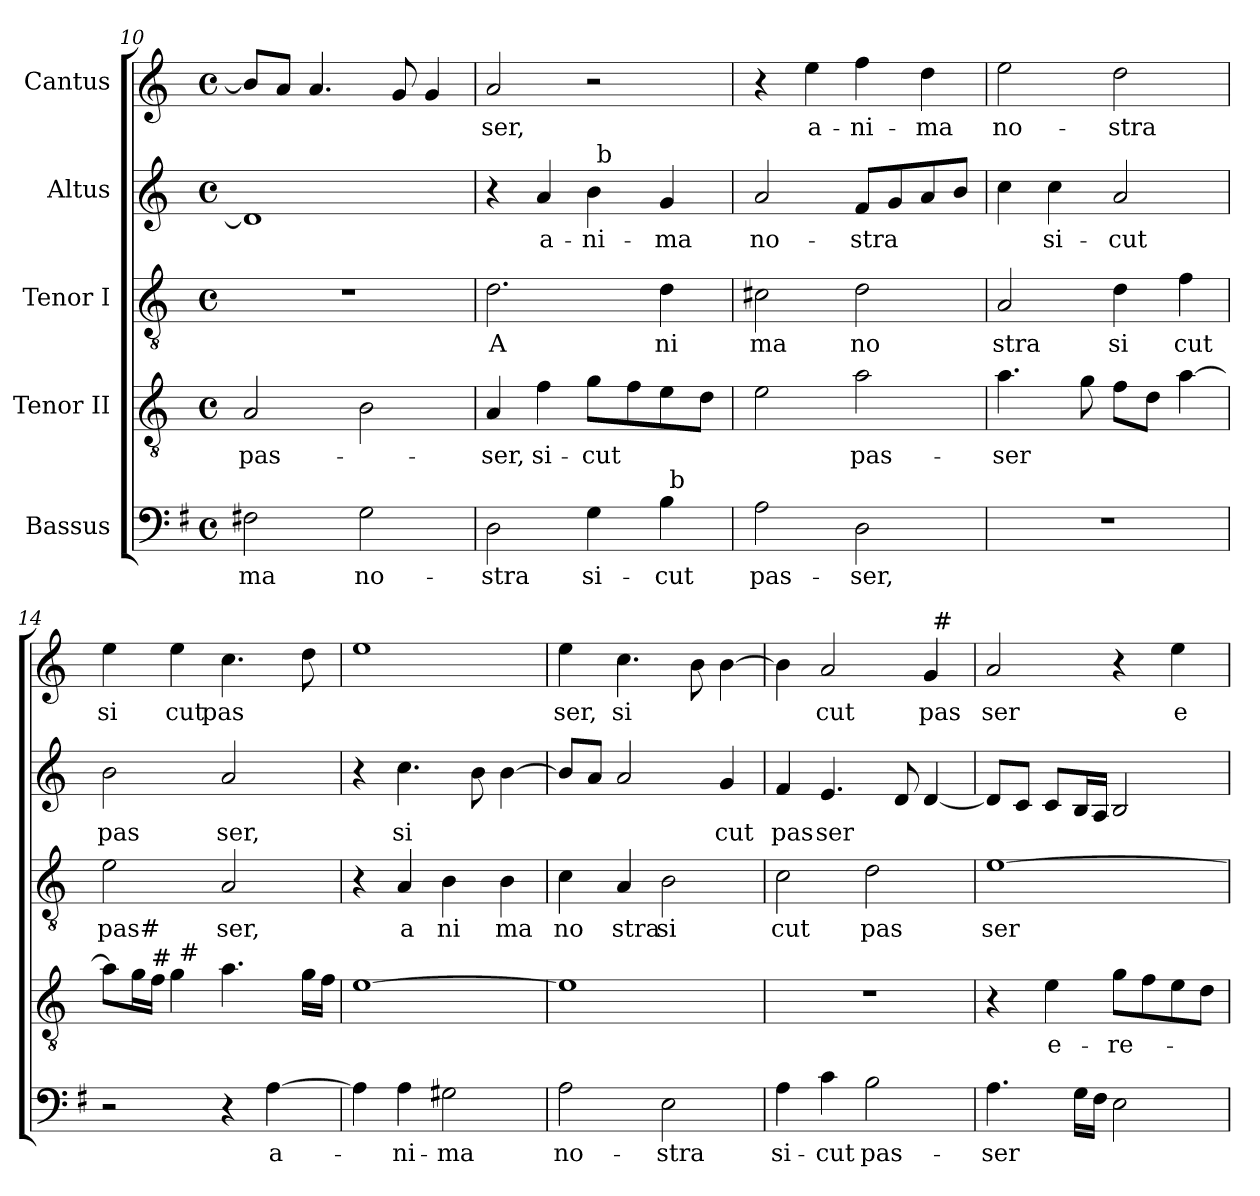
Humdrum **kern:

**kern	**text	**kern	**text	**kern	**text	**kern	**text	**kern	**text
*part5	*part5	*part4	*part4	*part3	*part3	*part2	*part2	*part1	*part1
*staff5	*staff5	*staff4	*staff4	*staff3	*staff3	*staff2	*staff2	*staff1	*staff1
*I"Bassus	*	*I"Tenor II	*	*I"Tenor I	*	*I"Altus	*	*I"Cantus	*
*clefF4	*	*clefGv2	*	*clefGv2	*	*clefG2	*	*clefG2	*
*ITrd-3c-5	*	*	*	*	*	*	*	*	*
*k[]	*	*	*	*	*	*k[]	*	*	*
*C:	*	*	*	*	*	*C:	*	*	*
*M4/4	*	*M4/4	*	*M4/4	*	*M4/4	*	*M4/4	*
*met(c)	*	*met(c)	*	*met(c)	*	*met(c)	*	*met(c)	*
=10	=10	=10	=10	=10	=10	=10	=10	=10	=10
!	!LO:LY:b:cj	!	!LO:LY:b	!	!	!	!	!	!
2Bn\	-ma	2A/	pas-	1r	.	1d]	.	8b/L]	.
.	.	.	.	.	.	.	.	8a/J	.
.	.	.	.	.	.	.	.	4.a/	.
!	!LO:LY:b:cj	!	!	!	!	!	!	!	!
2c\	no-	2B\	.	.	.	.	.	.	.
.	.	.	.	.	.	.	.	8g/	.
.	.	.	.	.	.	.	.	4g/	.
=11	=11	=11	=11	=11	=11	=11	=11	=11	=11
!	!LO:LY:b:cj	!	!LO:LY:b:cj	!	!LO:LY:b:cj	!	!	!	!LO:LY:b:cj
*^	*	*	*	*	*	*^	*	*	*
2G\	2ryy	-stra	4A/	-ser,	2.d\	A	4r	2ryy	.	2a/	-ser,
!	!	!	!	!LO:LY:b:cj	!	!	!	!	!LO:LY:b:cj	!	!
.	.	.	4f\	si-	.	.	4a/	.	a-	.	.
!	!	!LO:LY:b:cj	!	!LO:LY:b	!	!	!	!	!LO:LY:b:cj	!	!
4c\	4ryy	si-	8g\L	-cut	.	.	4b\	64ryy	-ni-	2r	.
!	!	!	!	!	!	!	!	!LO:TX:a:t=b	!	!	!
.	.	.	.	.	.	.	.	4ryy	.	.	.
.	.	.	8f\	.	.	.	.	.	.	.	.
!	!	!LO:LY:b:cj	!	!	!	!LO:LY:b:cj	!	!	!LO:LY:b:cj	!	!
4e\	64ryy	-cut	8e\	.	4d\	ni	4g/	.	-ma	.	.
!	!LO:TX:a:t=b	!	!	!	!	!	!	!	!	!	!
.	8...ryy	.	.	.	.	.	.	8...ryy	.	.	.
.	.	.	8d\J	.	.	.	.	.	.	.	.
=12	=12	=12	=12	=12	=12	=12	=12	=12	=12	=12	=12
!	!	!LO:LY:b:cj	!	!	!	!LO:LY:b:cj	!	!	!LO:LY:b:cj	!	!
*v	*v	*	*	*	*	*	*v	*v	*	*	*
2d\	pas-	2e\	.	2c#X\	ma	2a/	no-	4r	.
!	!	!	!	!	!	!	!	!	!LO:LY:b:cj
.	.	.	.	.	.	.	.	4ee\	a-
!	!LO:LY:b:cj	!	!LO:LY:b:cj	!	!LO:LY:b:cj	!	!LO:LY:b	!	!LO:LY:b:cj
2G\	-ser,	2a\	pas-	2d\	no	8f/L	-stra	4ff\	-ni-
.	.	.	.	.	.	8g/	.	.	.
!	!	!	!	!	!	!	!	!	!LO:LY:b:cj
.	.	.	.	.	.	8a/	.	4dd\	-ma
.	.	.	.	.	.	8b/J	.	.	.
=13	=13	=13	=13	=13	=13	=13	=13	=13	=13
!	!	!	!LO:LY:b	!	!LO:LY:b:cj	!	!	!	!LO:LY:b:cj
1r	.	4.a\	-ser	2A/	stra	4cc\	.	2ee\	no-
!	!	!	!	!	!	!	!LO:LY:b:cj	!	!
.	.	.	.	.	.	4cc\	si-	.	.
.	.	8g\	.	.	.	.	.	.	.
!	!	!	!	!	!LO:LY:b:cj	!	!LO:LY:b:cj	!	!LO:LY:b:cj
.	.	8f\L	.	4d\	si	2a/	-cut	2dd\	-stra
.	.	8d\J	.	.	.	.	.	.	.
!	!	!	!	!	!LO:LY:b:cj	!	!	!	!
.	.	[>4a\	.	4f\	cut	.	.	.	.
!!LO:LB:g=z
=14	=14	=14	=14	=14	=14	=14	=14	=14	=14
!	!	!	!	!	!LO:LY:b:cj	!	!LO:LY:b:cj	!	!LO:LY:b:cj
*	*	*^	*	*	*	*	*	*	*
2r	.	8a\L]	4ryy	.	2e\	pas#	2b\	pas	4ee\	si
.	.	16g\	.	.	.	.	.	.	.	.
!	!	!LO:TX:a:t=#	!	!	!	!	!	!	!	!
.	.	16f\J	.	.	.	.	.	.	.	.
!	!	!	!	!	!	!	!	!	!	!LO:LY:b:cj
.	.	4g\	64ryy	.	.	.	.	.	4ee\	cut
!	!	!	!LO:TX:a:t=#	!	!	!	!	!	!	!
.	.	.	2ryy	.	.	.	.	.	.	.
!	!	!	!	!	!	!LO:LY:b:cj	!	!LO:LY:b:cj	!	!LO:LY:b
4r	.	4.a\	.	.	2A/	ser,	2a/	ser,	4.cc\	pas
!	!LO:LY:b:cj	!	!	!	!	!	!	!	!	!
[>4d\	a-	.	.	.	.	.	.	.	.	.
.	.	.	8...ryy	.	.	.	.	.	.	.
.	.	16g\L	.	.	.	.	.	.	8dd\	.
.	.	16f\J	.	.	.	.	.	.	.	.
*	*	*v	*v	*	*	*	*	*	*	*
=15	=15	=15	=15	=15	=15	=15	=15	=15	=15
4d\]	.	[>1e	.	4r	.	4r	.	1ee	.
!	!LO:LY:b:cj	!	!	!	!LO:LY:b:cj	!	!LO:LY:b:cj	!	!
4d\	-ni-	.	.	4A/	a	4.cc\	si	.	.
!	!LO:LY:b:cj	!	!	!	!LO:LY:b:cj	!	!	!	!
2c#X\	-ma	.	.	4B\	ni	.	.	.	.
.	.	.	.	.	.	8b\	.	.	.
!	!	!	!	!	!LO:LY:b:cj	!	!	!	!
.	.	.	.	4B\	ma	[<4b\	.	.	.
=16	=16	=16	=16	=16	=16	=16	=16	=16	=16
!	!LO:LY:b:cj	!	!	!	!LO:LY:b:cj	!	!	!	!LO:LY:b:cj
2d\	no-	1e]	.	4c\	no	8b/L]	.	4ee\	ser,
.	.	.	.	.	.	8a/J	.	.	.
!	!	!	!	!	!LO:LY:b:cj	!	!	!	!LO:LY:b:cj
.	.	.	.	4A/	stra	2a/	.	4.cc\	si
!	!LO:LY:b:cj	!	!	!	!LO:LY:b:cj	!	!	!	!
2A\	-stra	.	.	2B\	si	.	.	.	.
.	.	.	.	.	.	.	.	8b\	.
!	!	!	!	!	!	!	!LO:LY:b:cj	!	!
.	.	.	.	.	.	4g/	cut	[>4b\	.
=17	=17	=17	=17	=17	=17	=17	=17	=17	=17
!	!LO:LY:b:cj	!	!	!	!LO:LY:b:cj	!	!LO:LY:b:cj	!	!
*	*	*	*	*	*	*	*	*^	*
4d\	si-	1r	.	2c\	cut	4f/	pas	4b\]	2ryy	.
!	!LO:LY:b:cj	!	!	!	!	!	!LO:LY:b	!	!	!LO:LY:b:cj
4f\	-cut	.	.	.	.	4.e/	ser	2a/	.	cut
!	!LO:LY:b:cj	!	!	!	!LO:LY:b:cj	!	!	!	!	!
2e\	pas-	.	.	2d\	pas	.	.	.	4ryy	.
.	.	.	.	.	.	8d/	.	.	.	.
!	!	!	!	!	!	!	!	!	!	!LO:LY:b:cj
.	.	.	.	.	.	[<4d/	.	4g/	64ryy	pas
!	!	!	!	!	!	!	!	!	!LO:TX:a:t=#	!
.	.	.	.	.	.	.	.	.	8...ryy	.
=18	=18	=18	=18	=18	=18	=18	=18	=18	=18	=18
!	!LO:LY:b	!	!	!	!LO:LY:b:cj	!	!	!	!	!LO:LY:b:cj
*	*	*	*	*	*	*	*	*v	*v	*
4.d\	-ser	4r	.	[>1e	ser	8d/L]	.	2a/	ser
.	.	.	.	.	.	8c/J	.	.	.
!	!	!	!LO:LY:b:cj	!	!	!	!	!	!
.	.	4e\	e-	.	.	8c/L	.	.	.
16c\L	.	.	.	.	.	16B/	.	.	.
16B\J	.	.	.	.	.	16A/J	.	.	.
!	!	!	!LO:LY:b:cj	!	!	!	!	!	!
2A\	.	8g\L	-re-	.	.	2B/	.	4r	.
.	.	8f\	.	.	.	.	.	.	.
!	!	!	!	!	!	!	!	!	!LO:LY:b:cj
.	.	8e\	.	.	.	.	.	4ee\	e
.	.	8d\J	.	.	.	.	.	.	.
=	=	=	=	=	=	=	=	=	=
*-	*-	*-	*-	*-	*-	*-	*-	*-	*-
